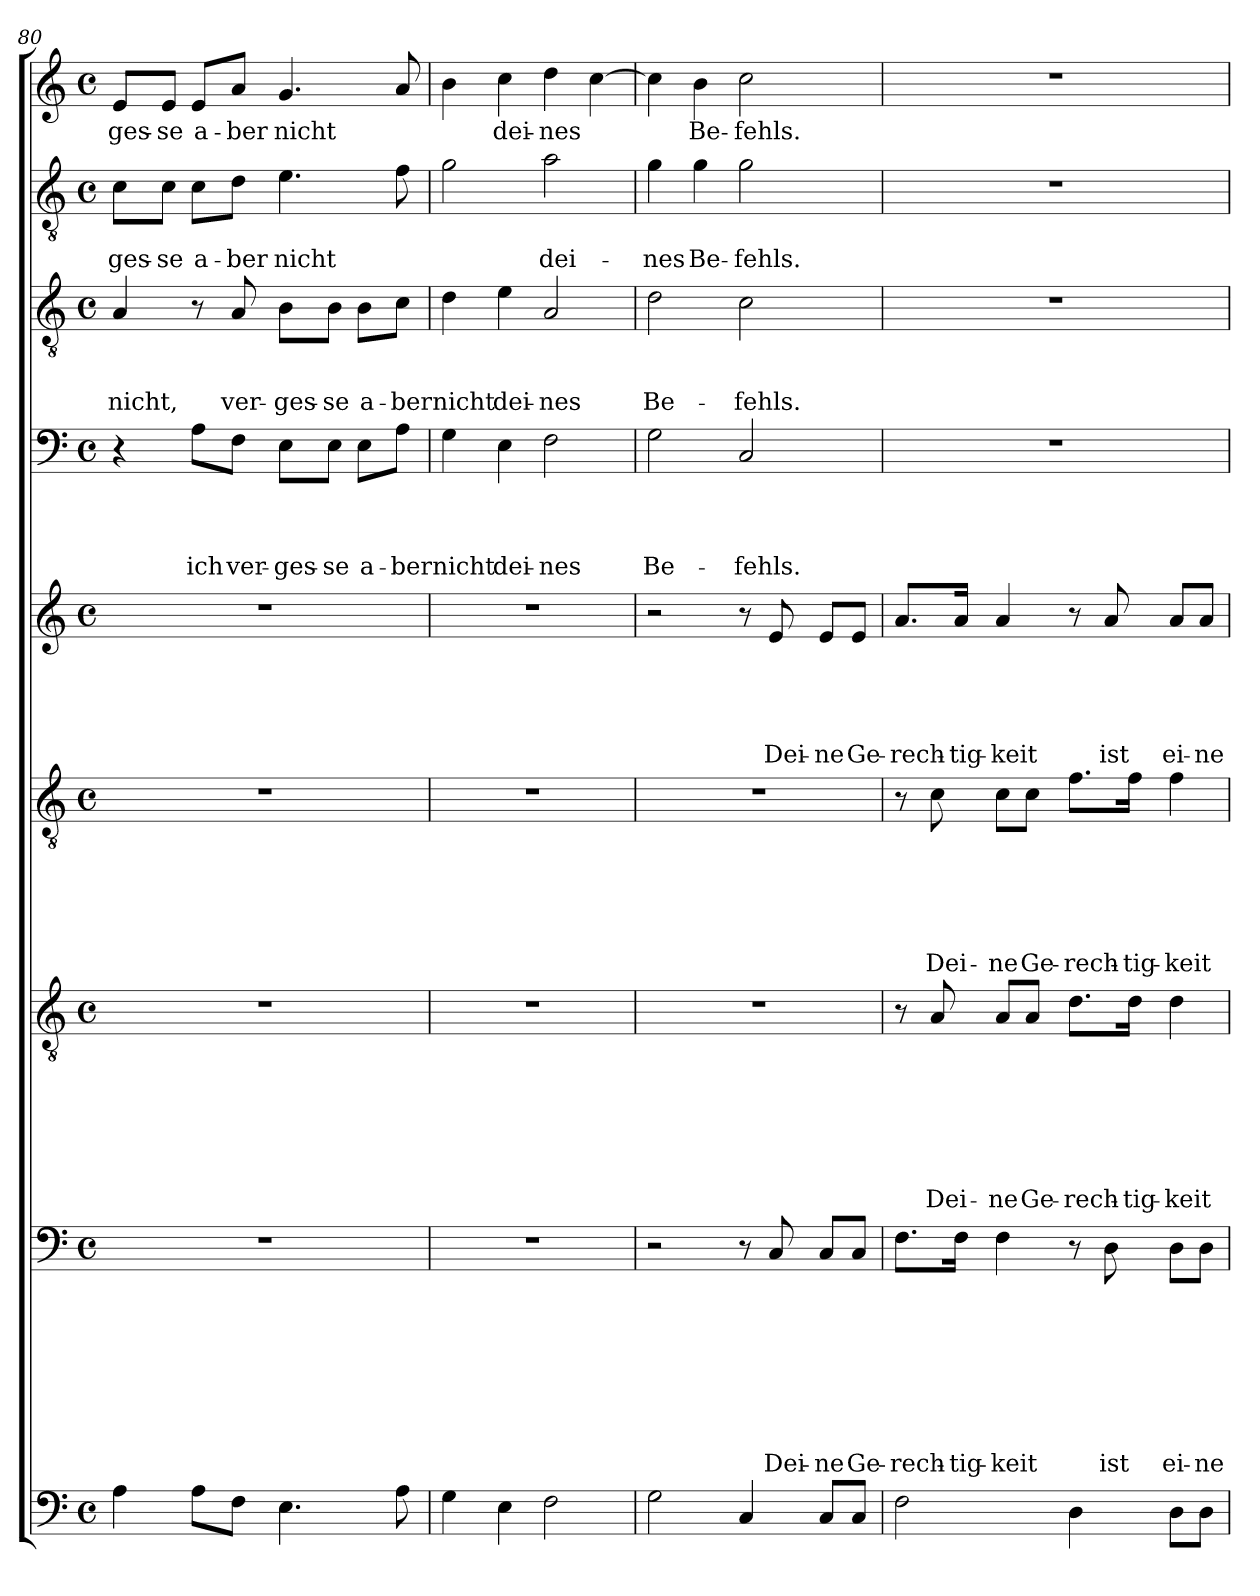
**kern	**kern	**text	**text	**text	**text	**text	**text	**text	**text	**kern	**text	**text	**text	**text	**text	**text	**text	**kern	**text	**text	**text	**text	**text	**text	**kern	**text	**text	**text	**text	**text	**kern	**text	**text	**text	**text	**kern	**text	**text	**text	**kern	**text	**text	**kern	**text
*part9	*part8	*part8	*part8	*part8	*part8	*part8	*part8	*part8	*part8	*part7	*part7	*part7	*part7	*part7	*part7	*part7	*part7	*part6	*part6	*part6	*part6	*part6	*part6	*part6	*part5	*part5	*part5	*part5	*part5	*part5	*part4	*part4	*part4	*part4	*part4	*part3	*part3	*part3	*part3	*part2	*part2	*part2	*part1	*part1
*staff9	*staff8	*staff8	*staff8	*staff8	*staff8	*staff8	*staff8	*staff8	*staff8	*staff7	*staff7	*staff7	*staff7	*staff7	*staff7	*staff7	*staff7	*staff6	*staff6	*staff6	*staff6	*staff6	*staff6	*staff6	*staff5	*staff5	*staff5	*staff5	*staff5	*staff5	*staff4	*staff4	*staff4	*staff4	*staff4	*staff3	*staff3	*staff3	*staff3	*staff2	*staff2	*staff2	*staff1	*staff1
*clefF4	*clefF4	*	*	*	*	*	*	*	*	*clefGv2	*	*	*	*	*	*	*	*clefGv2	*	*	*	*	*	*	*clefG2	*	*	*	*	*	*clefF4	*	*	*	*	*clefGv2	*	*	*	*clefGv2	*	*	*clefG2	*
*k[]	*k[]	*	*	*	*	*	*	*	*	*k[]	*	*	*	*	*	*	*	*k[]	*	*	*	*	*	*	*k[]	*	*	*	*	*	*k[]	*	*	*	*	*k[]	*	*	*	*k[]	*	*	*k[]	*
*C:	*C:	*	*	*	*	*	*	*	*	*C:	*	*	*	*	*	*	*	*C:	*	*	*	*	*	*	*C:	*	*	*	*	*	*C:	*	*	*	*	*C:	*	*	*	*C:	*	*	*C:	*
*M4/4	*M4/4	*	*	*	*	*	*	*	*	*M4/4	*	*	*	*	*	*	*	*M4/4	*	*	*	*	*	*	*M4/4	*	*	*	*	*	*M4/4	*	*	*	*	*M4/4	*	*	*	*M4/4	*	*	*M4/4	*
*met(c)	*met(c)	*	*	*	*	*	*	*	*	*met(c)	*	*	*	*	*	*	*	*met(c)	*	*	*	*	*	*	*met(c)	*	*	*	*	*	*met(c)	*	*	*	*	*met(c)	*	*	*	*met(c)	*	*	*met(c)	*
=80	=80	=80	=80	=80	=80	=80	=80	=80	=80	=80	=80	=80	=80	=80	=80	=80	=80	=80	=80	=80	=80	=80	=80	=80	=80	=80	=80	=80	=80	=80	=80	=80	=80	=80	=80	=80	=80	=80	=80	=80	=80	=80	=80	=80
!	!	!	!	!	!	!	!	!	!	!	!	!	!	!	!	!	!	!	!	!	!	!	!	!	!	!	!	!	!	!	!	!	!	!	!	!	!	!	!LO:LY:b	!	!	!LO:LY:b	!	!LO:LY:b
4A\	1r	.	.	.	.	.	.	.	.	1r	.	.	.	.	.	.	.	1r	.	.	.	.	.	.	1r	.	.	.	.	.	4r	.	.	.	.	4A/	.	.	nicht,	8c\L	.	-ges-	8e/L	-ges-
!	!	!	!	!	!	!	!	!	!	!	!	!	!	!	!	!	!	!	!	!	!	!	!	!	!	!	!	!	!	!	!	!	!	!	!	!	!	!	!	!	!	!LO:LY:b	!	!LO:LY:b
.	.	.	.	.	.	.	.	.	.	.	.	.	.	.	.	.	.	.	.	.	.	.	.	.	.	.	.	.	.	.	.	.	.	.	.	.	.	.	.	8c\J	.	-se	8e/J	-se
!	!	!	!	!	!	!	!	!	!	!	!	!	!	!	!	!	!	!	!	!	!	!	!	!	!	!	!	!	!	!	!	!	!	!	!LO:LY:b	!	!	!	!	!	!	!LO:LY:b	!	!LO:LY:b
8A\L	.	.	.	.	.	.	.	.	.	.	.	.	.	.	.	.	.	.	.	.	.	.	.	.	.	.	.	.	.	.	8A\L	.	.	.	ich	8r	.	.	.	8c\L	.	a-	8e/L	a-
!	!	!	!	!	!	!	!	!	!	!	!	!	!	!	!	!	!	!	!	!	!	!	!	!	!	!	!	!	!	!	!	!	!	!	!LO:LY:b	!	!	!	!LO:LY:b	!	!	!LO:LY:b	!	!LO:LY:b
8F\J	.	.	.	.	.	.	.	.	.	.	.	.	.	.	.	.	.	.	.	.	.	.	.	.	.	.	.	.	.	.	8F\J	.	.	.	ver-	8A/	.	.	ver-	8d\J	.	-ber	8a/J	-ber
!	!	!	!	!	!	!	!	!	!	!	!	!	!	!	!	!	!	!	!	!	!	!	!	!	!	!	!	!	!	!	!	!	!	!	!LO:LY:b	!	!	!	!LO:LY:b	!	!	!LO:LY:b	!	!LO:LY:b
4.E\	.	.	.	.	.	.	.	.	.	.	.	.	.	.	.	.	.	.	.	.	.	.	.	.	.	.	.	.	.	.	8E\L	.	.	.	-ges-	8B\L	.	.	-ges-	4.e\	.	nicht	4.g/	nicht
!	!	!	!	!	!	!	!	!	!	!	!	!	!	!	!	!	!	!	!	!	!	!	!	!	!	!	!	!	!	!	!	!	!	!	!LO:LY:b	!	!	!	!LO:LY:b	!	!	!	!	!
.	.	.	.	.	.	.	.	.	.	.	.	.	.	.	.	.	.	.	.	.	.	.	.	.	.	.	.	.	.	.	8E\J	.	.	.	-se	8B\J	.	.	-se	.	.	.	.	.
!	!	!	!	!	!	!	!	!	!	!	!	!	!	!	!	!	!	!	!	!	!	!	!	!	!	!	!	!	!	!	!	!	!	!	!LO:LY:b	!	!	!	!LO:LY:b	!	!	!	!	!
.	.	.	.	.	.	.	.	.	.	.	.	.	.	.	.	.	.	.	.	.	.	.	.	.	.	.	.	.	.	.	8E\L	.	.	.	a-	8B\L	.	.	a-	.	.	.	.	.
!	!	!	!	!	!	!	!	!	!	!	!	!	!	!	!	!	!	!	!	!	!	!	!	!	!	!	!	!	!	!	!	!	!	!	!LO:LY:b	!	!	!	!LO:LY:b	!	!	!	!	!
8A\	.	.	.	.	.	.	.	.	.	.	.	.	.	.	.	.	.	.	.	.	.	.	.	.	.	.	.	.	.	.	8A\J	.	.	.	-ber	8c\J	.	.	-ber	8f\	.	.	8a/	.
!!LO:LB:g=z
=81	=81	=81	=81	=81	=81	=81	=81	=81	=81	=81	=81	=81	=81	=81	=81	=81	=81	=81	=81	=81	=81	=81	=81	=81	=81	=81	=81	=81	=81	=81	=81	=81	=81	=81	=81	=81	=81	=81	=81	=81	=81	=81	=81	=81
!	!	!	!	!	!	!	!	!	!	!	!	!	!	!	!	!	!	!	!	!	!	!	!	!	!	!	!	!	!	!	!	!	!	!	!LO:LY:b	!	!	!	!LO:LY:b	!	!	!	!	!
4G\	1r	.	.	.	.	.	.	.	.	1r	.	.	.	.	.	.	.	1r	.	.	.	.	.	.	1r	.	.	.	.	.	4G\	.	.	.	nicht	4d\	.	.	nicht	2g\	.	.	4b\	.
!	!	!	!	!	!	!	!	!	!	!	!	!	!	!	!	!	!	!	!	!	!	!	!	!	!	!	!	!	!	!	!	!	!	!	!LO:LY:b	!	!	!	!LO:LY:b	!	!	!	!	!LO:LY:b
4E\	.	.	.	.	.	.	.	.	.	.	.	.	.	.	.	.	.	.	.	.	.	.	.	.	.	.	.	.	.	.	4E\	.	.	.	dei-	4e\	.	.	dei-	.	.	.	4cc\	dei-
!	!	!	!	!	!	!	!	!	!	!	!	!	!	!	!	!	!	!	!	!	!	!	!	!	!	!	!	!	!	!	!	!	!	!	!LO:LY:b	!	!	!	!LO:LY:b	!	!	!LO:LY:b	!	!LO:LY:b
2F\	.	.	.	.	.	.	.	.	.	.	.	.	.	.	.	.	.	.	.	.	.	.	.	.	.	.	.	.	.	.	2F\	.	.	.	-nes	2A/	.	.	-nes	2a\	.	dei-	4dd\	-nes
.	.	.	.	.	.	.	.	.	.	.	.	.	.	.	.	.	.	.	.	.	.	.	.	.	.	.	.	.	.	.	.	.	.	.	.	.	.	.	.	.	.	.	[4cc\	.
=82	=82	=82	=82	=82	=82	=82	=82	=82	=82	=82	=82	=82	=82	=82	=82	=82	=82	=82	=82	=82	=82	=82	=82	=82	=82	=82	=82	=82	=82	=82	=82	=82	=82	=82	=82	=82	=82	=82	=82	=82	=82	=82	=82	=82
!	!	!	!	!	!	!	!	!	!	!	!	!	!	!	!	!	!	!	!	!	!	!	!	!	!	!	!	!	!	!	!	!	!	!	!LO:LY:b	!	!	!	!LO:LY:b	!	!	!LO:LY:b	!	!
2G\	2r	.	.	.	.	.	.	.	.	1r	.	.	.	.	.	.	.	1r	.	.	.	.	.	.	2r	.	.	.	.	.	2G\	.	.	.	Be-	2d\	.	.	Be-	4g\	.	-nes	4cc\]	.
!	!	!	!	!	!	!	!	!	!	!	!	!	!	!	!	!	!	!	!	!	!	!	!	!	!	!	!	!	!	!	!	!	!	!	!	!	!	!	!	!	!	!LO:LY:b	!	!LO:LY:b
.	.	.	.	.	.	.	.	.	.	.	.	.	.	.	.	.	.	.	.	.	.	.	.	.	.	.	.	.	.	.	.	.	.	.	.	.	.	.	.	4g\	.	Be-	4b\	Be-
!	!	!	!	!	!	!	!	!	!	!	!	!	!	!	!	!	!	!	!	!	!	!	!	!	!	!	!	!	!	!	!	!	!	!	!LO:LY:b	!	!	!	!LO:LY:b	!	!	!LO:LY:b	!	!LO:LY:b
4C/	8r	.	.	.	.	.	.	.	.	.	.	.	.	.	.	.	.	.	.	.	.	.	.	.	8r	.	.	.	.	.	2C/	.	.	.	-fehls.	2c\	.	.	-fehls.	2g\	.	-fehls.	2cc\	-fehls.
!	!	!	!	!	!	!	!	!	!LO:LY:b	!	!	!	!	!	!	!	!	!	!	!	!	!	!	!	!	!	!	!	!	!LO:LY:b	!	!	!	!	!	!	!	!	!	!	!	!	!	!
.	8C/	.	.	.	.	.	.	.	Dei-	.	.	.	.	.	.	.	.	.	.	.	.	.	.	.	8e/	.	.	.	.	Dei-	.	.	.	.	.	.	.	.	.	.	.	.	.	.
!	!	!	!	!	!	!	!	!	!LO:LY:b	!	!	!	!	!	!	!	!	!	!	!	!	!	!	!	!	!	!	!	!	!LO:LY:b	!	!	!	!	!	!	!	!	!	!	!	!	!	!
8C/L	8C/L	.	.	.	.	.	.	.	-ne	.	.	.	.	.	.	.	.	.	.	.	.	.	.	.	8e/L	.	.	.	.	-ne	.	.	.	.	.	.	.	.	.	.	.	.	.	.
!	!	!	!	!	!	!	!	!	!LO:LY:b	!	!	!	!	!	!	!	!	!	!	!	!	!	!	!	!	!	!	!	!	!LO:LY:b	!	!	!	!	!	!	!	!	!	!	!	!	!	!
8C/J	8C/J	.	.	.	.	.	.	.	Ge-	.	.	.	.	.	.	.	.	.	.	.	.	.	.	.	8e/J	.	.	.	.	Ge-	.	.	.	.	.	.	.	.	.	.	.	.	.	.
=83	=83	=83	=83	=83	=83	=83	=83	=83	=83	=83	=83	=83	=83	=83	=83	=83	=83	=83	=83	=83	=83	=83	=83	=83	=83	=83	=83	=83	=83	=83	=83	=83	=83	=83	=83	=83	=83	=83	=83	=83	=83	=83	=83	=83
!	!	!	!	!	!	!	!	!	!LO:LY:b	!	!	!	!	!	!	!	!	!	!	!	!	!	!	!	!	!	!	!	!	!LO:LY:b	!	!	!	!	!	!	!	!	!	!	!	!	!	!
2F\	8.F\L	.	.	.	.	.	.	.	-rech-	8r	.	.	.	.	.	.	.	8r	.	.	.	.	.	.	8.a/L	.	.	.	.	-rech-	1r	.	.	.	.	1r	.	.	.	1r	.	.	1r	.
!	!	!	!	!	!	!	!	!	!	!	!	!	!	!	!	!	!LO:LY:b	!	!	!	!	!	!	!LO:LY:b	!	!	!	!	!	!	!	!	!	!	!	!	!	!	!	!	!	!	!	!
.	.	.	.	.	.	.	.	.	.	8A/	.	.	.	.	.	.	Dei-	8c\	.	.	.	.	.	Dei-	.	.	.	.	.	.	.	.	.	.	.	.	.	.	.	.	.	.	.	.
!	!	!	!	!	!	!	!	!	!LO:LY:b	!	!	!	!	!	!	!	!	!	!	!	!	!	!	!	!	!	!	!	!	!LO:LY:b	!	!	!	!	!	!	!	!	!	!	!	!	!	!
.	16F\Jk	.	.	.	.	.	.	.	-tig-	.	.	.	.	.	.	.	.	.	.	.	.	.	.	.	16a/Jk	.	.	.	.	-tig-	.	.	.	.	.	.	.	.	.	.	.	.	.	.
!	!	!	!	!	!	!	!	!	!LO:LY:b	!	!	!	!	!	!	!	!LO:LY:b	!	!	!	!	!	!	!LO:LY:b	!	!	!	!	!	!LO:LY:b	!	!	!	!	!	!	!	!	!	!	!	!	!	!
.	4F\	.	.	.	.	.	.	.	-keit	8A/L	.	.	.	.	.	.	-ne	8c\L	.	.	.	.	.	-ne	4a/	.	.	.	.	-keit	.	.	.	.	.	.	.	.	.	.	.	.	.	.
!	!	!	!	!	!	!	!	!	!	!	!	!	!	!	!	!	!LO:LY:b	!	!	!	!	!	!	!LO:LY:b	!	!	!	!	!	!	!	!	!	!	!	!	!	!	!	!	!	!	!	!
.	.	.	.	.	.	.	.	.	.	8A/J	.	.	.	.	.	.	Ge-	8c\J	.	.	.	.	.	Ge-	.	.	.	.	.	.	.	.	.	.	.	.	.	.	.	.	.	.	.	.
!	!	!	!	!	!	!	!	!	!	!	!	!	!	!	!	!	!LO:LY:b	!	!	!	!	!	!	!LO:LY:b	!	!	!	!	!	!	!	!	!	!	!	!	!	!	!	!	!	!	!	!
4D\	8r	.	.	.	.	.	.	.	.	8.d\L	.	.	.	.	.	.	-rech-	8.f\L	.	.	.	.	.	-rech-	8r	.	.	.	.	.	.	.	.	.	.	.	.	.	.	.	.	.	.	.
!	!	!	!	!	!	!	!	!	!LO:LY:b	!	!	!	!	!	!	!	!	!	!	!	!	!	!	!	!	!	!	!	!	!LO:LY:b	!	!	!	!	!	!	!	!	!	!	!	!	!	!
.	8D\	.	.	.	.	.	.	.	ist	.	.	.	.	.	.	.	.	.	.	.	.	.	.	.	8a/	.	.	.	.	ist	.	.	.	.	.	.	.	.	.	.	.	.	.	.
!	!	!	!	!	!	!	!	!	!	!	!	!	!	!	!	!	!LO:LY:b	!	!	!	!	!	!	!LO:LY:b	!	!	!	!	!	!	!	!	!	!	!	!	!	!	!	!	!	!	!	!
.	.	.	.	.	.	.	.	.	.	16d\Jk	.	.	.	.	.	.	-tig-	16f\Jk	.	.	.	.	.	-tig-	.	.	.	.	.	.	.	.	.	.	.	.	.	.	.	.	.	.	.	.
!	!	!	!	!	!	!	!	!	!LO:LY:b	!	!	!	!	!	!	!	!LO:LY:b	!	!	!	!	!	!	!LO:LY:b	!	!	!	!	!	!LO:LY:b	!	!	!	!	!	!	!	!	!	!	!	!	!	!
8D\L	8D\L	.	.	.	.	.	.	.	ei-	4d\	.	.	.	.	.	.	-keit	4f\	.	.	.	.	.	-keit	8a/L	.	.	.	.	ei-	.	.	.	.	.	.	.	.	.	.	.	.	.	.
!	!	!	!	!	!	!	!	!	!LO:LY:b	!	!	!	!	!	!	!	!	!	!	!	!	!	!	!	!	!	!	!	!	!LO:LY:b	!	!	!	!	!	!	!	!	!	!	!	!	!	!
8D\J	8D\J	.	.	.	.	.	.	.	-ne	.	.	.	.	.	.	.	.	.	.	.	.	.	.	.	8a/J	.	.	.	.	-ne	.	.	.	.	.	.	.	.	.	.	.	.	.	.
=	=	=	=	=	=	=	=	=	=	=	=	=	=	=	=	=	=	=	=	=	=	=	=	=	=	=	=	=	=	=	=	=	=	=	=	=	=	=	=	=	=	=	=	=
*-	*-	*-	*-	*-	*-	*-	*-	*-	*-	*-	*-	*-	*-	*-	*-	*-	*-	*-	*-	*-	*-	*-	*-	*-	*-	*-	*-	*-	*-	*-	*-	*-	*-	*-	*-	*-	*-	*-	*-	*-	*-	*-	*-	*-
